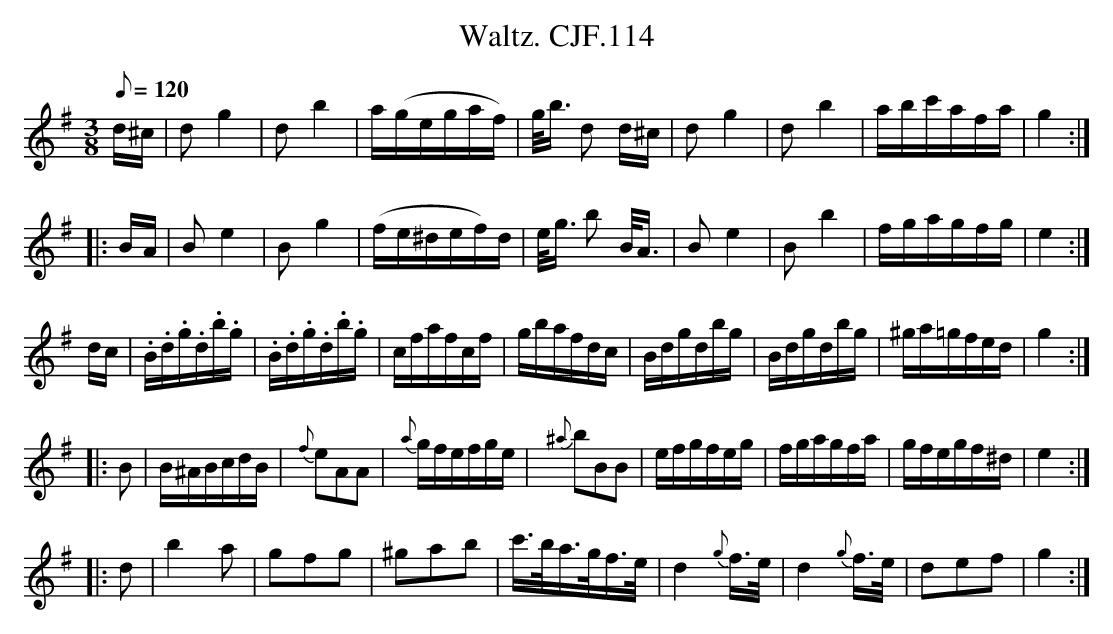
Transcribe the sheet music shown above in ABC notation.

X:1
T:Waltz. CJF.114
M:3/8
L:1/16
Q:1/8=120
K:G
d^c|d2g4|d2b4|a(gegaf)|g<b d2 d^c|\
d2g4|d2b4|abc'afa|g4:|
|:BA|B2e4|B2g4|(fe^def)d|e<g b2 B<A|\
B2e4|B2b4|fgagfg|e4:|
dc|.B.d.g.d.b.g|.B.d.g.d.b.g|cfafcf|gbafdc|\
Bdgdbg|Bdgdbg|^ga=gfed|g4:|
|:B2|B^ABcdB|{f}e2A2A2|{a}gfefge|{^a}b2B2B2|\
efgfeg|fgagfa|gfegf^d|e4:|
|:d2|b4a2|g2f2g2|^g2a2b2|c'>ba>gf>e|\
d4{g}f>e|d4{g}f>e|d2e2f2|g4:|
